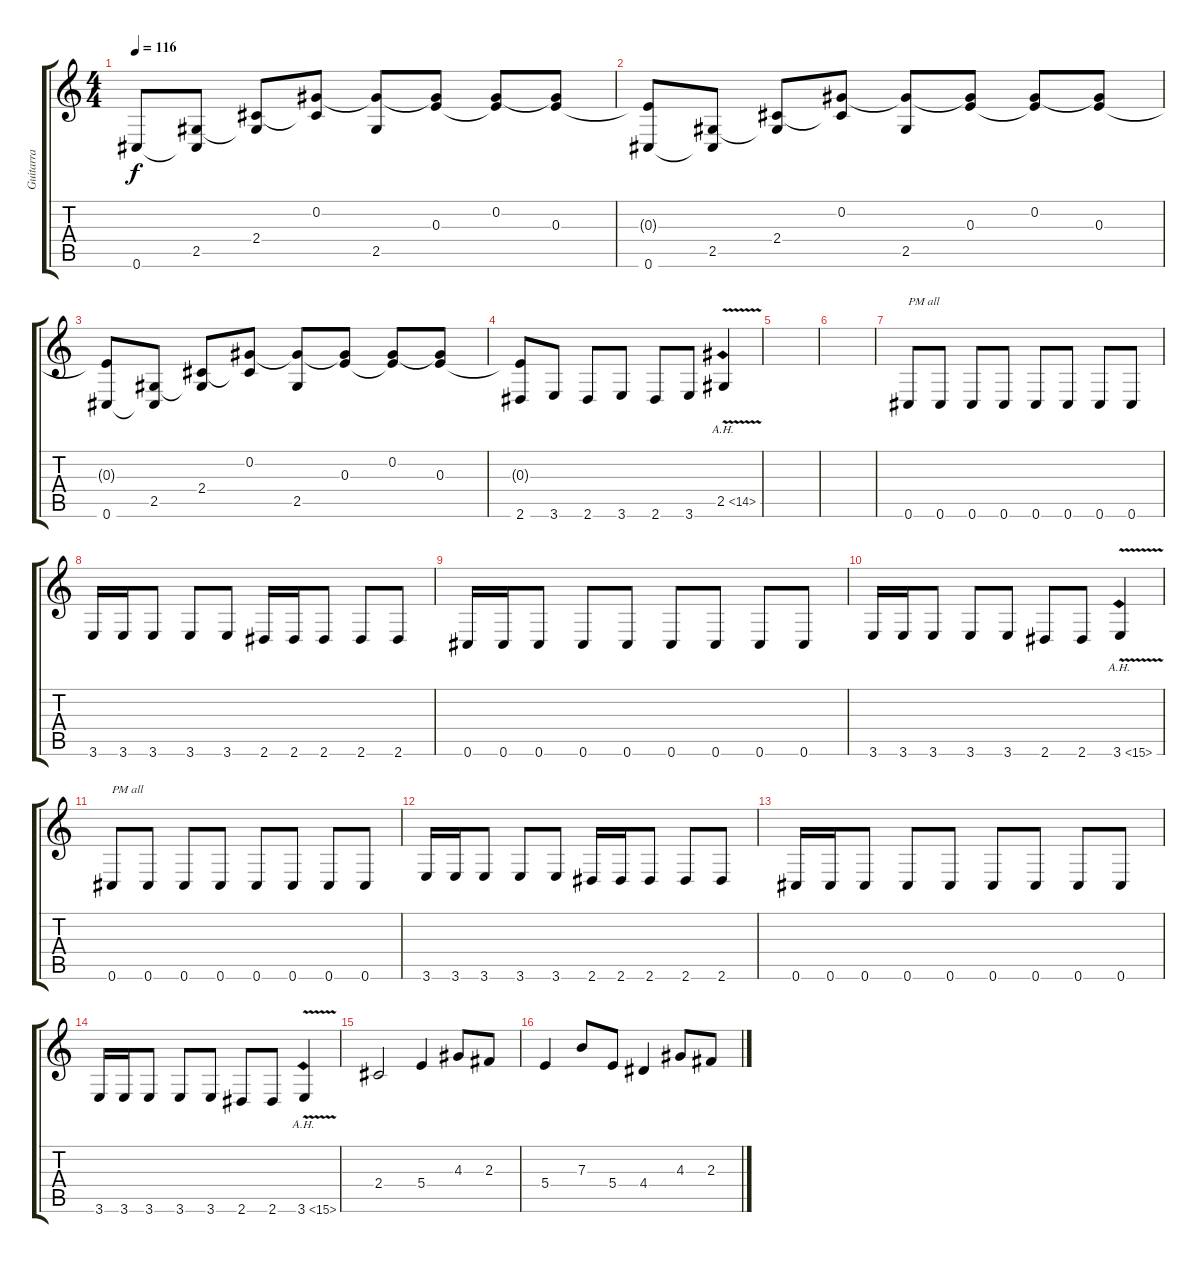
\track ("Guitarra" "Guitarra") {instrument electricguitarclean}
\staff {score tabs}
\tuning (Db4 Ab3 E3 B2 Gb2 Db2) {hide}
\ts (4 4)
\tempo 116
\clef g2
\ks c
0.6.8{dy f} (2.5 0.6{t}).8 (2.4 2.5{t}).8 (0.2 2.4{t}).8 (0.2{t} 2.5).8 (0.2{t} 0.3).8 (0.2 0.3{t}).8 (0.2{t} 0.3).8 |
(0.3{t} 0.6).8 (2.5 0.6{t}).8 (2.4 2.5{t}).8 (0.2 2.4{t}).8 (0.2{t} 2.5).8 (0.2{t} 0.3).8 (0.2 0.3{t}).8 (0.2{t} 0.3).8 |
(0.3{t} 0.6).8 (2.5 0.6{t}).8 (2.4 2.5{t}).8 (0.2 2.4{t}).8 (0.2{t} 2.5).8 (0.2{t} 0.3).8 (0.2 0.3{t}).8 (0.2{t} 0.3).8 |
(0.3{t} 2.6).8 3.6.8 2.6.8 3.6.8 2.6.8 3.6.8 2.5{ah 12 v}.4 |
|
|
0.6.8{txt "PM all" instrument distortionguitar} 0.6.8 0.6.8 0.6.8 0.6.8 0.6.8 0.6.8 0.6.8 |
3.6.16 3.6.16 3.6.8 3.6.8 3.6.8 2.6.16 2.6.16 2.6.8 2.6.8 2.6.8 |
0.6.16 0.6.16 0.6.8 0.6.8 0.6.8 0.6.8 0.6.8 0.6.8 0.6.8 |
3.6.16 3.6.16 3.6.8 3.6.8 3.6.8 2.6.8 2.6.8 3.6{ah 12 v}.4 |
0.6.8{txt "PM all" instrument distortionguitar} 0.6.8 0.6.8 0.6.8 0.6.8 0.6.8 0.6.8 0.6.8 |
3.6.16 3.6.16 3.6.8 3.6.8 3.6.8 2.6.16 2.6.16 2.6.8 2.6.8 2.6.8 |
0.6.16 0.6.16 0.6.8 0.6.8 0.6.8 0.6.8 0.6.8 0.6.8 0.6.8 |
3.6.16 3.6.16 3.6.8 3.6.8 3.6.8 2.6.8 2.6.8 3.6{ah 12 v}.4 |
2.4.2{instrument distortionguitar} 5.4.4 4.3.8 2.3.8 |
5.4.4 7.3.8 5.4.8 4.4.4 4.3.8 2.3.8
